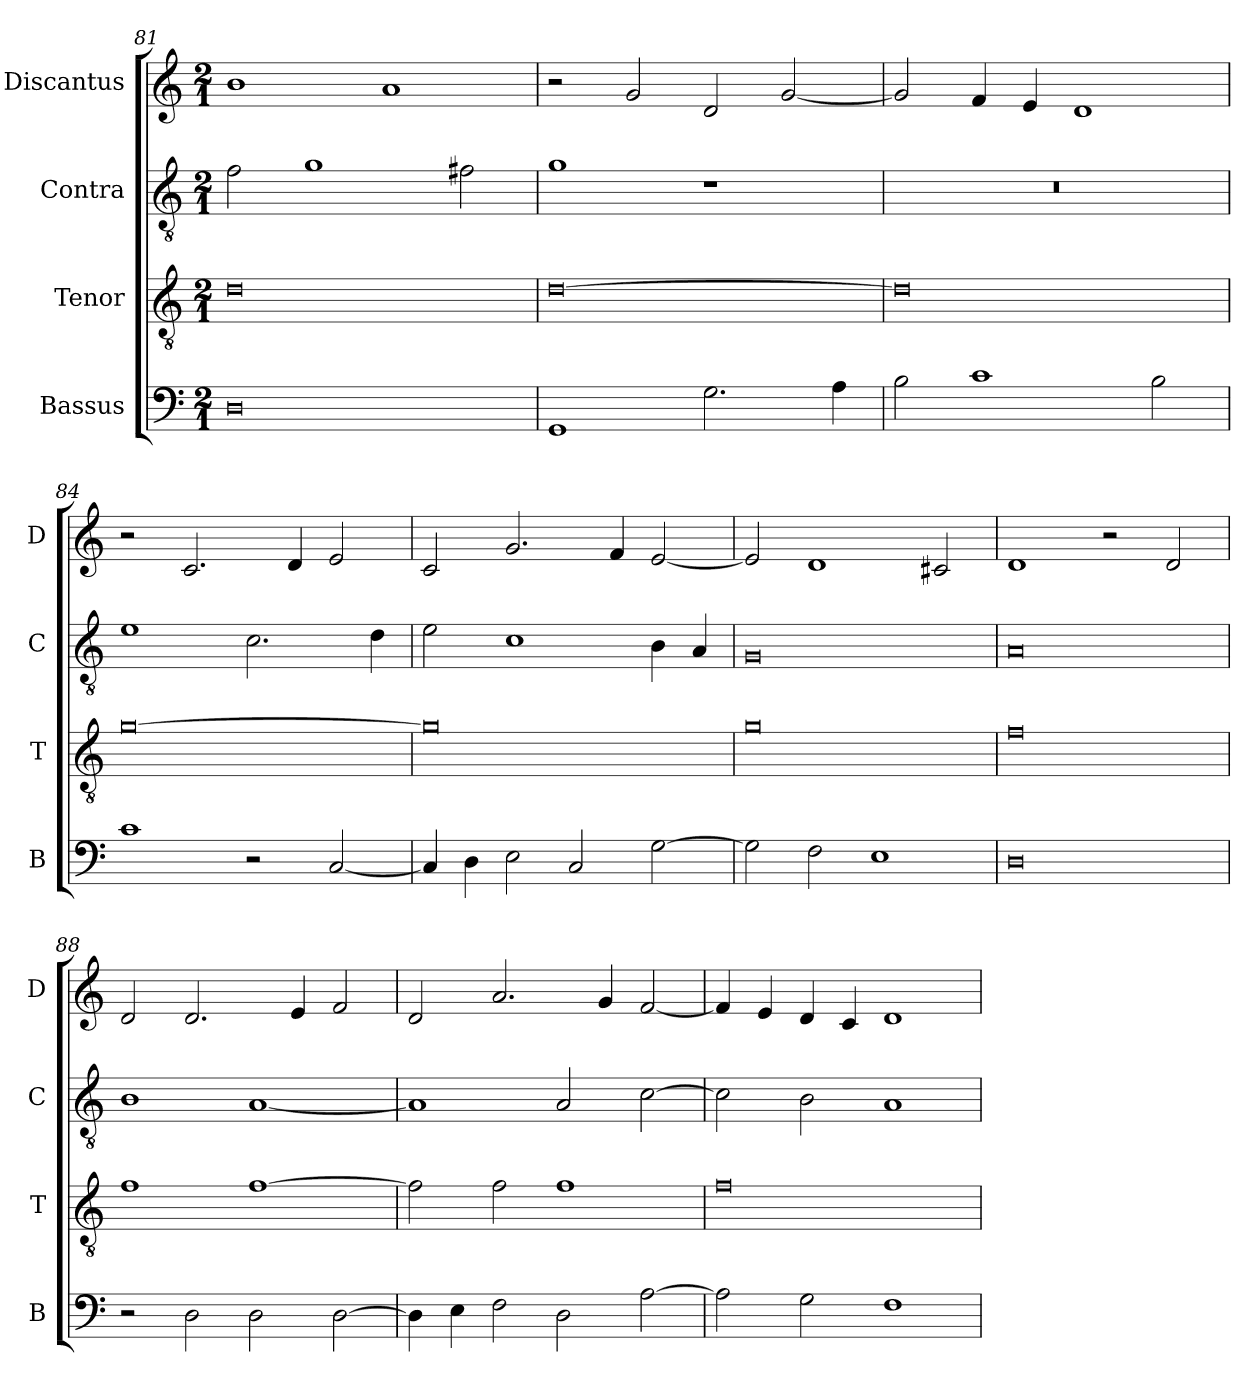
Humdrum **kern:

**kern	**kern	**kern	**kern
*part4	*part3	*part2	*part1
*staff4	*staff3	*staff2	*staff1
*I"Bassus	*I"Tenor	*I"Contra	*I"Discantus
*I'B	*I'T	*I'C	*I'D
*clefF4	*clefGv2	*clefGv2	*clefG2
*k[]	*k[]	*k[]	*k[]
*M2/1	*M2/1	*M2/1	*M2/1
=81	=81	=81	=81
0D	0d	2f\	1b
.	.	1g	.
.	.	.	1a
.	.	2f#X\	.
=82	=82	=82	=82
1GG	[0d	1g	2r
.	.	.	2g/
2.G\	.	1r	2d/
.	.	.	[2g/
4A\	.	.	.
=83	=83	=83	=83
2B\	0d]	0r	2g/]
1c	.	.	4f/
.	.	.	4e/
.	.	.	1d
2B\	.	.	.
=84	=84	=84	=84
1c	[0g	1e	2r
.	.	.	2.c/
2r	.	2.c\	.
.	.	.	4d/
[2C/	.	.	2e/
.	.	4d\	.
=85	=85	=85	=85
4C/]	0g]	2e\	2c/
4D\	.	.	.
2E\	.	1c	2.g/
2C/	.	.	.
.	.	.	4f/
[2G\	.	4B\	[2e/
.	.	4A/	.
=86	=86	=86	=86
2G\]	0g	0G	2e/]
2F\	.	.	1d
1E	.	.	.
.	.	.	2c#X/
=87	=87	=87	=87
0D	0f	0A	1d
.	.	.	2r
.	.	.	2d/
=88	=88	=88	=88
2r	1f	1B	2d/
2D\	.	.	2.d/
2D\	[1f	[1A	.
.	.	.	4e/
[2D\	.	.	2f/
=89	=89	=89	=89
4D\]	2f\]	1A]	2d/
4E\	.	.	.
2F\	2f\	.	2.a/
2D\	1f	2A/	.
.	.	.	4g/
[2A\	.	[2c\	[2f/
=90	=90	=90	=90
2A\]	0f	2c\]	4f/]
.	.	.	4e/
2G\	.	2B\	4d/
.	.	.	4c/
1F	.	1A	1d
=	=	=	=
*-	*-	*-	*-
